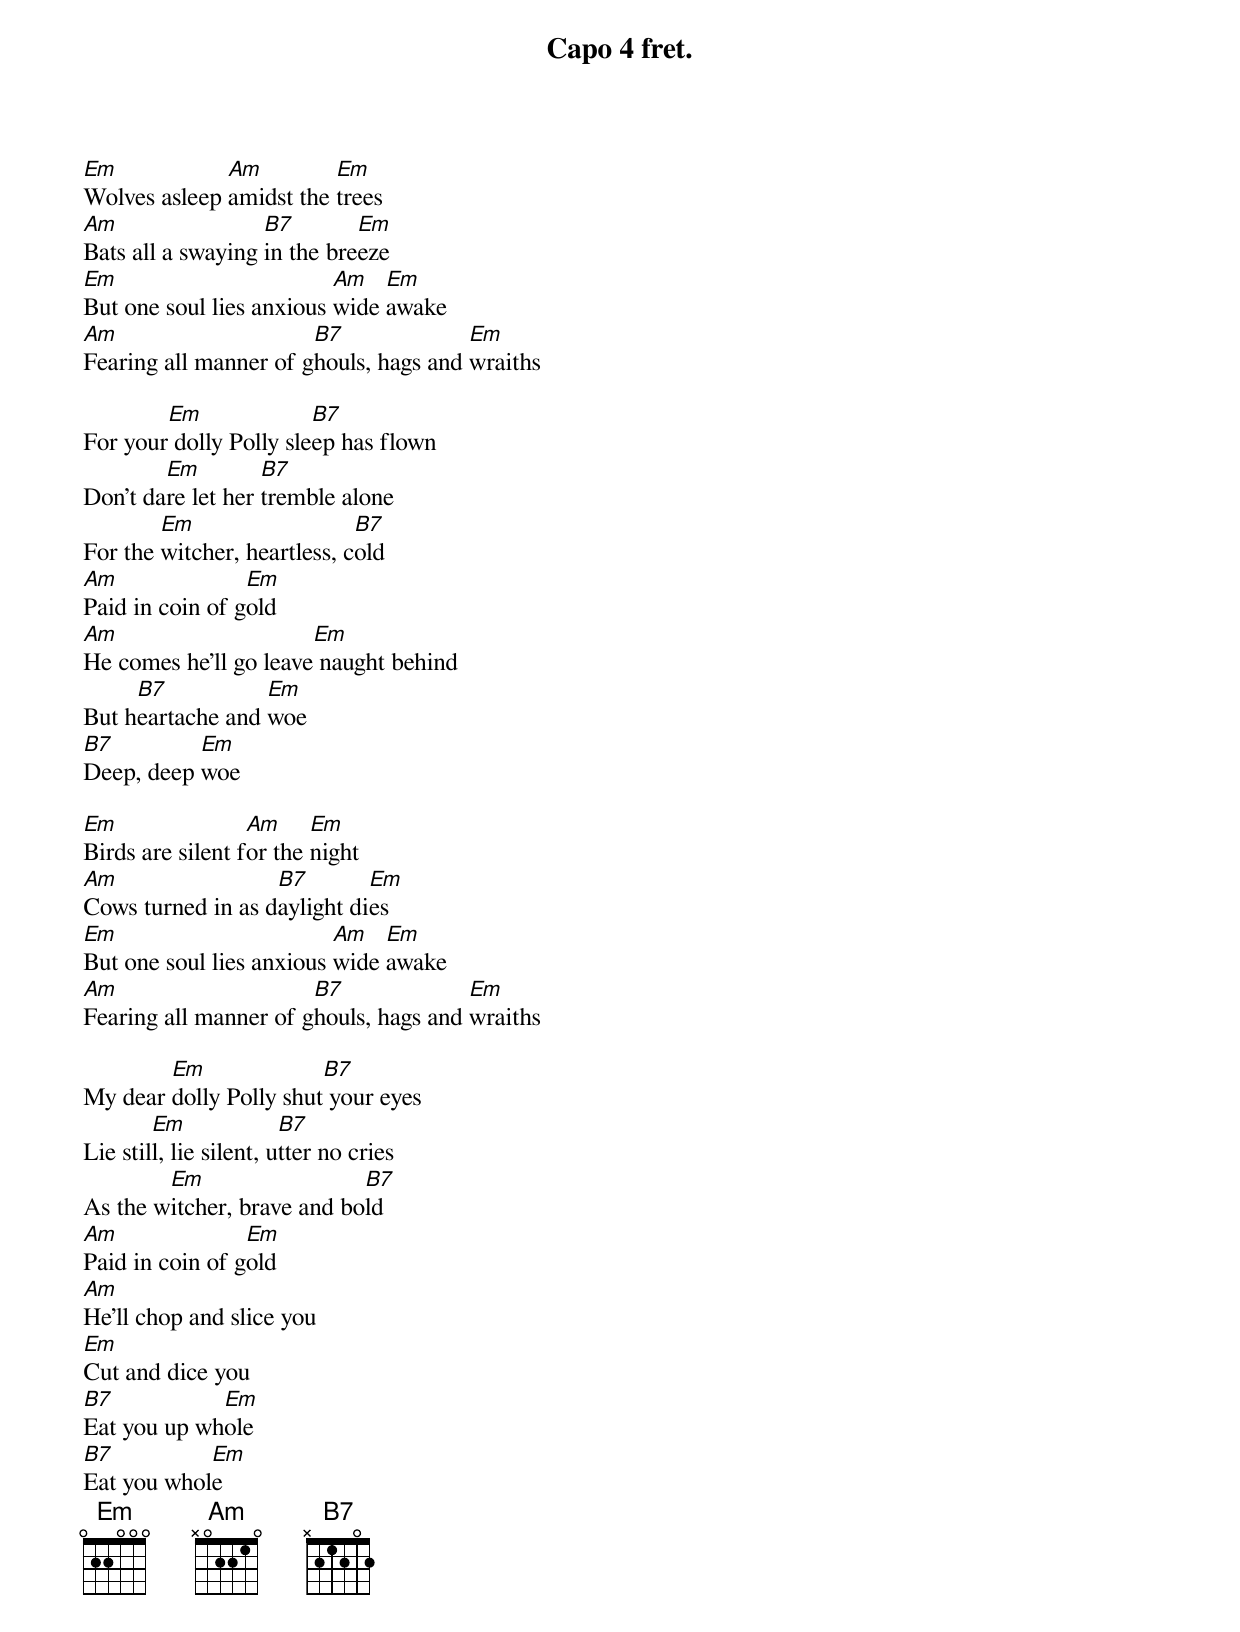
Capo 4 fret.

Em            Am         Em
Wolves asleep amidst the trees
Am                 B7        Em
Bats all a swaying in the breeze
Em                        Am   Em
But one soul lies anxious wide awake
Am                     B7              Em
Fearing all manner of ghouls, hags and wraiths

        Em              B7
For your dolly Polly sleep has flown
        Em         B7
Don't dare let her tremble alone
        Em                   B7
For the witcher, heartless, cold
Am               Em
Paid in coin of gold
Am                     Em
He comes he'll go leave naught behind
     B7           Em
But heartache and woe
B7         Em
Deep, deep woe

Em                Am     Em
Birds are silent for the night
Am                 B7        Em
Cows turned in as daylight dies
Em                        Am   Em
But one soul lies anxious wide awake
Am                     B7              Em
Fearing all manner of ghouls, hags and wraiths

        Em              B7
My dear dolly Polly shut your eyes
        Em              B7
Lie still, lie silent, utter no cries
        Em                  B7
As the witcher, brave and bold
Am               Em
Paid in coin of gold
Am
He'll chop and slice you
Em
Cut and dice you
B7           Em
Eat you up whole
B7          Em
Eat you whole
